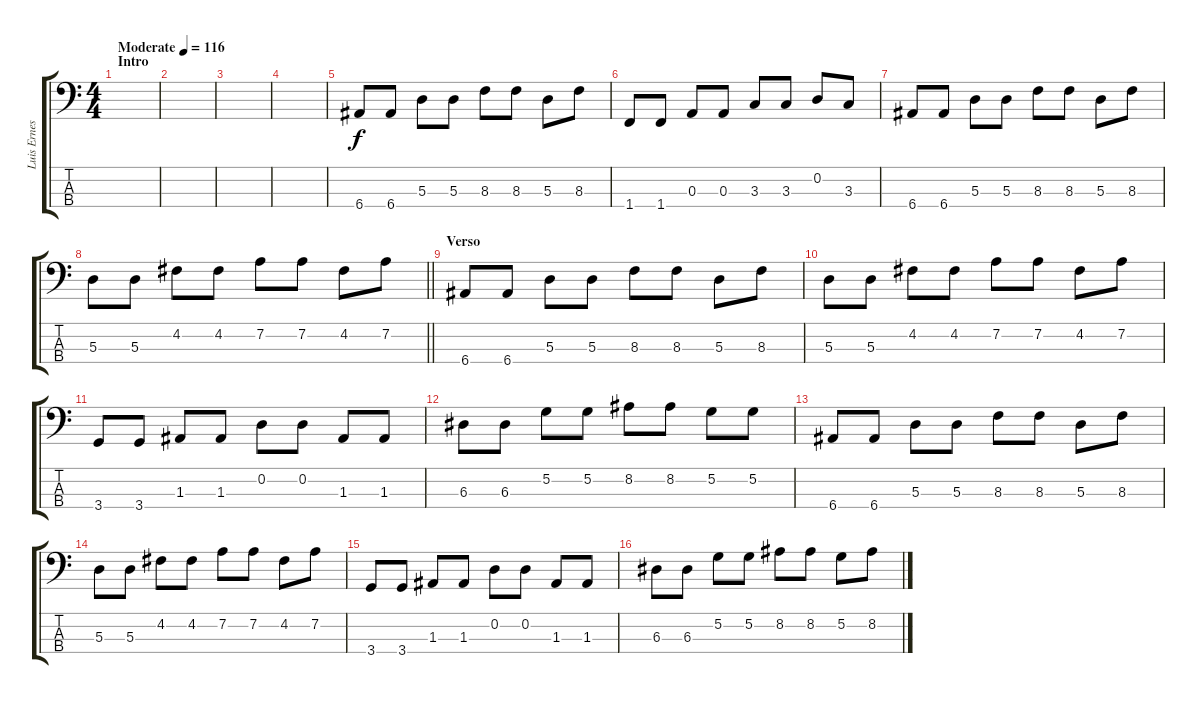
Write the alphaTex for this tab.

\track ("Luis Ernesto Martínez (Bajo)" "Luis Ernes") {instrument electricbasspick}
\staff {score tabs}
\tuning (G2 D2 A1 E1) {hide}
\ts (4 4)
\section ("" "Intro")
\tempo (116 "Moderate")
\clef f4
\ks c
|
|
|
|
6.4.8 6.4.8 5.3.8 5.3.8 8.3.8 8.3.8 5.3.8 8.3.8 |
1.4.8 1.4.8 0.3.8 0.3.8 3.3.8 3.3.8 0.2.8 3.3.8 |
6.4.8 6.4.8 5.3.8 5.3.8 8.3.8 8.3.8 5.3.8 8.3.8 |
\barLineRight lightlight
5.3.8 5.3.8 4.2.8 4.2.8 7.2.8 7.2.8 4.2.8 7.2.8 |
\section ("" "Verso")
6.4.8 6.4.8 5.3.8 5.3.8 8.3.8 8.3.8 5.3.8 8.3.8 |
5.3.8 5.3.8 4.2.8 4.2.8 7.2.8 7.2.8 4.2.8 7.2.8 |
3.4.8 3.4.8 1.3.8 1.3.8 0.2.8 0.2.8 1.3.8 1.3.8 |
6.3.8 6.3.8 5.2.8 5.2.8 8.2.8 8.2.8 5.2.8 5.2.8 |
6.4.8 6.4.8 5.3.8 5.3.8 8.3.8 8.3.8 5.3.8 8.3.8 |
5.3.8 5.3.8 4.2.8 4.2.8 7.2.8 7.2.8 4.2.8 7.2.8 |
3.4.8 3.4.8 1.3.8 1.3.8 0.2.8 0.2.8 1.3.8 1.3.8 |
6.3.8 6.3.8 5.2.8 5.2.8 8.2.8 8.2.8 5.2.8 8.2.8
